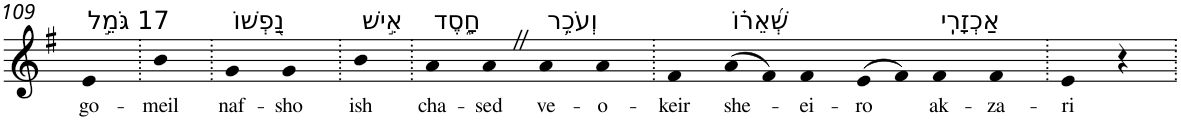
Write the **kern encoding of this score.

**kern	**text
*part1	*part1
*staff1	*staff1
*I"Piano	*
*I'Pno	*
!!LO:PB:g=z
*clefG2	*
*k[f#]	*
*G:	*
=109	=109
!LO:TX:a:t=17 גֹּמֵ֣ל	!
!	!LO:LY:b
4e	go-
=110.	=110.
!	!LO:LY:b
4b	-meil
=111.	=111.
!LO:TX:a:t=נַ֭פְשׁוֹ	!
!	!LO:LY:b
4g	naf-
!	!LO:LY:b
4g	-sho
=112.	=112.
!LO:TX:a:t=אִ֣ישׁ	!
!	!LO:LY:b
4b	ish
=113.	=113.
!LO:TX:a:t=חָ֑סֶד	!
!	!LO:LY:b
4a	cha-
!	!LO:LY:b
4aZ	-sed
!LO:TX:a:t=וְעֹכֵ֥ר	!
!	!LO:LY:b
4a	ve-
!	!LO:LY:b
4a	-o-
=114.	=114.
!	!LO:LY:b
4f#	-keir
!LO:TX:a:t=שְׁ֝אֵר֗וֹ	!
!	!LO:LY:b
(>8a	she-
8f#)	.
!	!LO:LY:b
4f#	-ei-
!	!LO:LY:b
(>8e	-ro
8f#)	.
!LO:TX:a:t=אַכְזָרִֽי	!
!	!LO:LY:b
4f#	ak-
!	!LO:LY:b
4f#	-za-
=115.	=115.
!	!LO:LY:b
4e	-ri
4r	.
=.	=.
*-	*-
